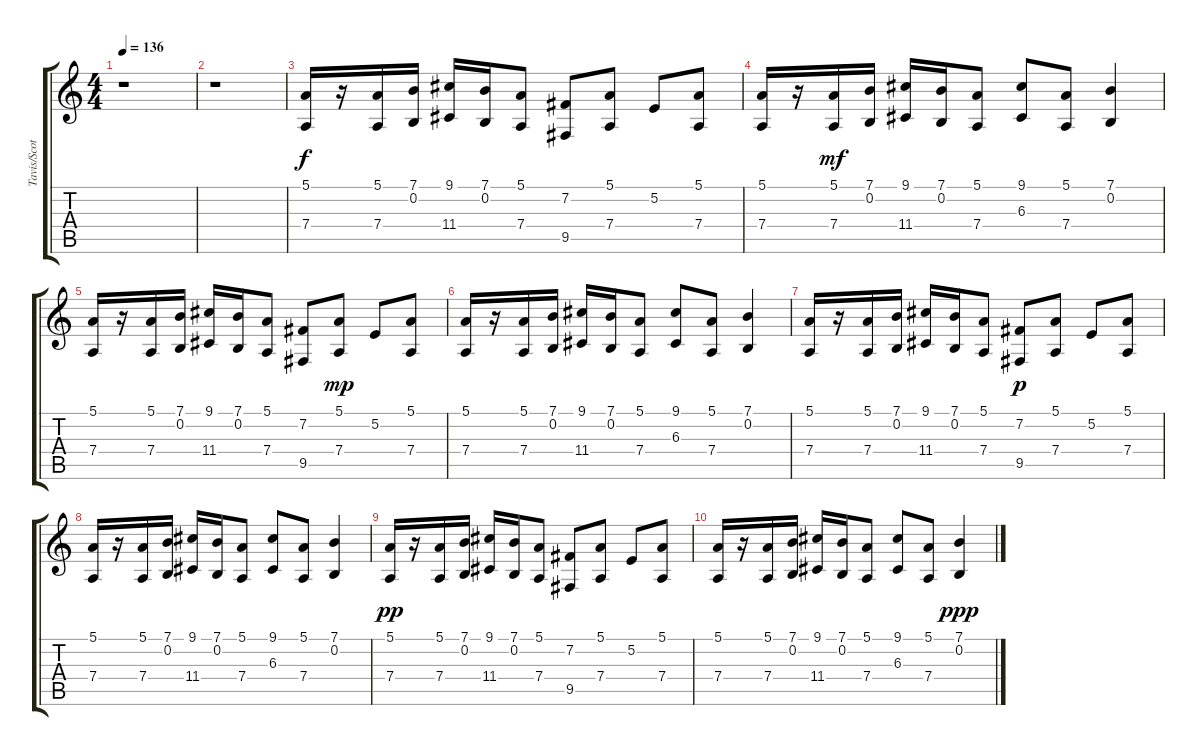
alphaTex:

\track ("Tavis/Scott - Trumpet" "Tavis/Scot") {instrument trumpet}
\staff {score tabs}
\tuning (E4 B3 G3 D3 A2 E2) {hide}
\ts (4 4)
\tempo 136
\clef g2
\ks c
r.1{dy f} |
r.1 |
(5.1 7.4).16 r.16 (5.1 7.4).16 (7.1 0.2).16 (9.1 11.4).16 (7.1 0.2).16 (5.1 7.4).8 (7.2 9.5).8 (5.1 7.4).8 5.2.8 (5.1 7.4).8 |
(5.1 7.4).16 r.16 (5.1 7.4).16{dy mf} (7.1 0.2).16 (9.1 11.4).16 (7.1 0.2).16 (5.1 7.4).8 (9.1 6.3).8 (5.1 7.4).8 (7.1 0.2).4 |
(5.1 7.4).16 r.16 (5.1 7.4).16 (7.1 0.2).16 (9.1 11.4).16 (7.1 0.2).16 (5.1 7.4).8 (7.2 9.5).8 (5.1 7.4).8{dy mp} 5.2.8 (5.1 7.4).8 |
(5.1 7.4).16 r.16 (5.1 7.4).16 (7.1 0.2).16 (9.1 11.4).16 (7.1 0.2).16 (5.1 7.4).8 (9.1 6.3).8 (5.1 7.4).8 (7.1 0.2).4 |
(5.1 7.4).16 r.16 (5.1 7.4).16 (7.1 0.2).16 (9.1 11.4).16 (7.1 0.2).16 (5.1 7.4).8 (7.2 9.5).8{dy p} (5.1 7.4).8 5.2.8 (5.1 7.4).8 |
(5.1 7.4).16 r.16 (5.1 7.4).16 (7.1 0.2).16 (9.1 11.4).16 (7.1 0.2).16 (5.1 7.4).8 (9.1 6.3).8 (5.1 7.4).8 (7.1 0.2).4 |
(5.1 7.4).16{dy pp} r.16 (5.1 7.4).16 (7.1 0.2).16 (9.1 11.4).16 (7.1 0.2).16 (5.1 7.4).8 (7.2 9.5).8 (5.1 7.4).8 5.2.8 (5.1 7.4).8 |
(5.1 7.4).16 r.16 (5.1 7.4).16 (7.1 0.2).16 (9.1 11.4).16 (7.1 0.2).16 (5.1 7.4).8 (9.1 6.3).8 (5.1 7.4).8 (7.1 0.2).4{dy ppp}
